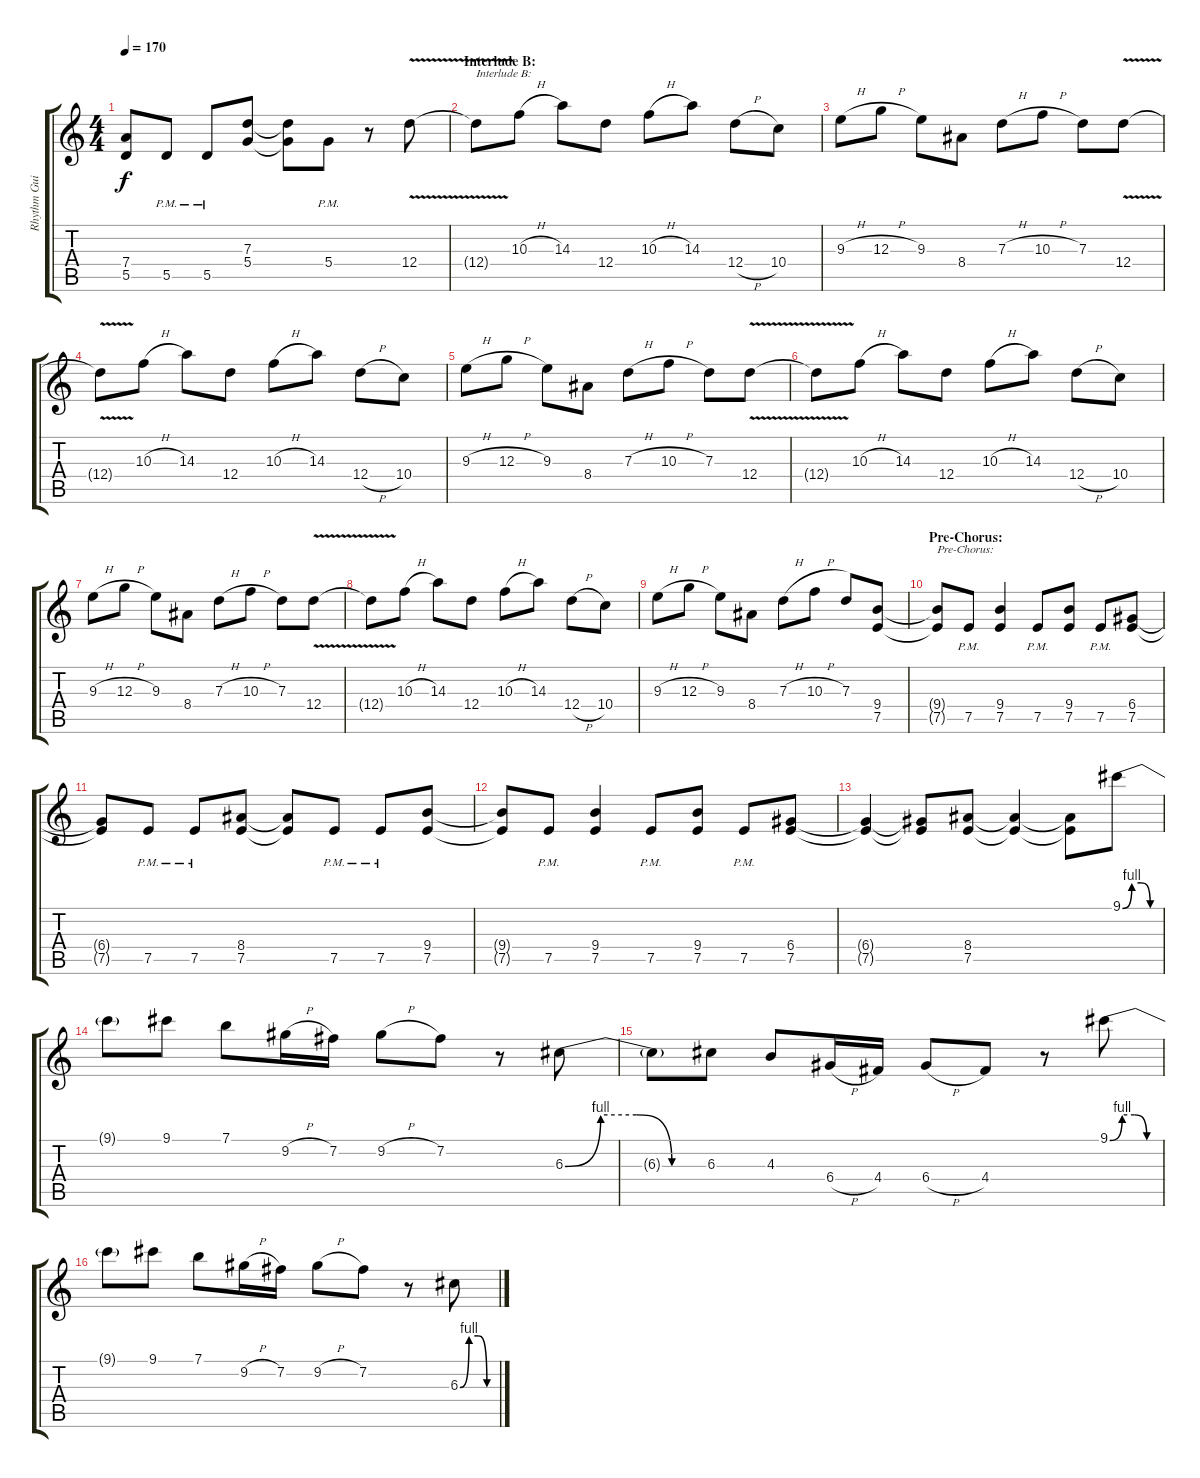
\track ("Rhythm Guitar 1" "Rhythm Gui") {instrument distortionguitar}
\staff {score tabs}
\tuning (E4 B3 G3 D3 A2 E2) {hide}
\ts (4 4)
\tempo 170
\clef g2
\ks c
(7.4{t} 5.5{t}).8{dy f} 5.5{pm}.8 5.5{pm}.8 (7.3 5.4).8 (7.3{t} 5.4{t}).8 5.4{pm}.8 r.8 12.4{v}.8 |
\section ("" "Interlude B:")
12.4{t}.8{txt "Interlude B:"} 10.3{h}.8 14.3.8 12.4.8 10.3{h}.8 14.3.8 12.4{h}.8 10.4.8 |
9.3{h}.8 12.3{h}.8 9.3.8 8.4.8 7.3{h}.8 10.3{h}.8 7.3.8 12.4{v}.8 |
12.4{t}.8 10.3{h}.8 14.3.8 12.4.8 10.3{h}.8 14.3.8 12.4{h}.8 10.4.8 |
9.3{h}.8 12.3{h}.8 9.3.8 8.4.8 7.3{h}.8 10.3{h}.8 7.3.8 12.4{v}.8 |
12.4{t}.8 10.3{h}.8 14.3.8 12.4.8 10.3{h}.8 14.3.8 12.4{h}.8 10.4.8 |
9.3{h}.8 12.3{h}.8 9.3.8 8.4.8 7.3{h}.8 10.3{h}.8 7.3.8 12.4{v}.8 |
12.4{t}.8 10.3{h}.8 14.3.8 12.4.8 10.3{h}.8 14.3.8 12.4{h}.8 10.4.8 |
9.3{h}.8 12.3{h}.8 9.3.8 8.4.8 7.3{h}.8 10.3{h}.8 7.3.8 (9.4 7.5).8 |
\section ("" "Pre-Chorus:")
(9.4{t} 7.5{t}).8{txt "Pre-Chorus:"} 7.5{pm}.8 (9.4 7.5).4 7.5{pm}.8 (9.4 7.5).8 7.5{pm}.8 (6.4 7.5).8 |
(6.4{t} 7.5{t}).8 7.5{pm}.8 7.5{pm}.8 (8.4 7.5).8 (8.4{t} 7.5{t}).8 7.5{pm}.8 7.5{pm}.8 (9.4 7.5).8 |
(9.4{t} 7.5{t}).8 7.5{pm}.8 (9.4 7.5).4 7.5{pm}.8 (9.4 7.5).8 7.5{pm}.8 (6.4 7.5).8 |
(6.4{t} 7.5{t}).4 (6.4{t} 7.5{t}).8 (8.4 7.5).8 (8.4{t} 7.5{t}).4 (8.4{t} 7.5{t}).8 9.1{be (custom 0 0 15 4 30 4 45 0 60 0)}.8 |
9.1{t}.8 9.1.8 7.1.8 9.2{h}.16 7.2.16 9.2{h}.8 7.2.8 r.8 6.3{be (custom 0 0 15 4 30 4 45 0 60 0)}.8 |
6.3{t}.8 6.3.8 4.3.8 6.4{h}.16 4.4.16 6.4{h}.8 4.4.8 r.8 9.1{be (custom 0 0 15 4 30 4 45 0 60 0)}.8 |
9.1{t}.8 9.1.8 7.1.8 9.2{h}.16 7.2.16 9.2{h}.8 7.2.8 r.8 6.3{be (custom 0 0 15 4 30 4 45 0 60 0)}.8
